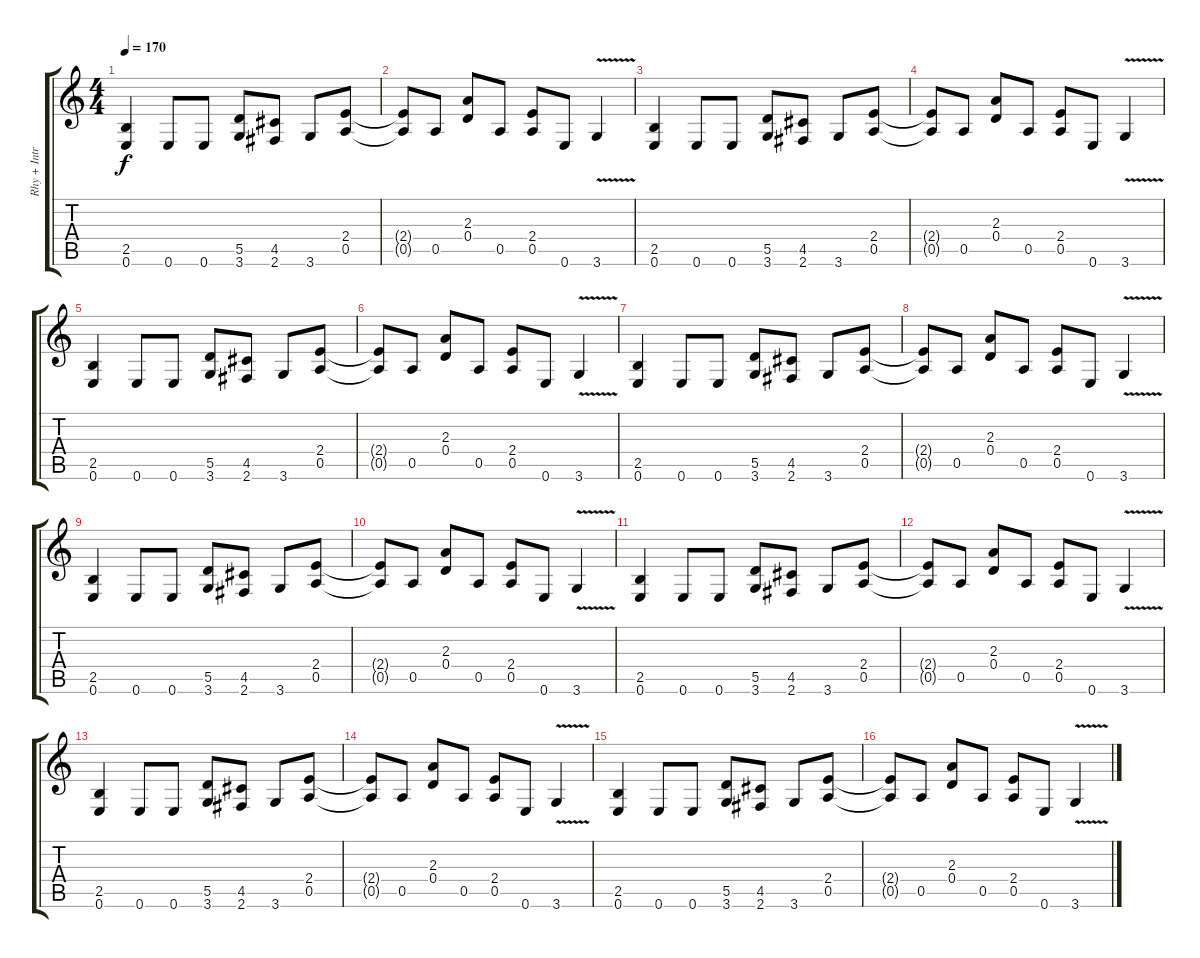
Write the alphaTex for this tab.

\track ("Rhy + Intro" "Rhy + Intr") {instrument distortionguitar}
\staff {score tabs}
\tuning (E4 B3 G3 D3 A2 E2) {hide}
\ts (4 4)
\tempo 170
\clef g2
\ks c
(2.5 0.6).4{dy f} 0.6.8 0.6.8 (5.5 3.6).8 (4.5 2.6).8 3.6.8 (2.4 0.5).8 |
(2.4{t} 0.5{t}).8 0.5.8 (2.3 0.4).8 0.5.8 (2.4 0.5).8 0.6.8 3.6{v}.4 |
(2.5 0.6).4 0.6.8 0.6.8 (5.5 3.6).8 (4.5 2.6).8 3.6.8 (2.4 0.5).8 |
(2.4{t} 0.5{t}).8 0.5.8 (2.3 0.4).8 0.5.8 (2.4 0.5).8 0.6.8 3.6{v}.4 |
(2.5 0.6).4 0.6.8 0.6.8 (5.5 3.6).8 (4.5 2.6).8 3.6.8 (2.4 0.5).8 |
(2.4{t} 0.5{t}).8 0.5.8 (2.3 0.4).8 0.5.8 (2.4 0.5).8 0.6.8 3.6{v}.4 |
(2.5 0.6).4 0.6.8 0.6.8 (5.5 3.6).8 (4.5 2.6).8 3.6.8 (2.4 0.5).8 |
(2.4{t} 0.5{t}).8 0.5.8 (2.3 0.4).8 0.5.8 (2.4 0.5).8 0.6.8 3.6{v}.4 |
(2.5 0.6).4 0.6.8 0.6.8 (5.5 3.6).8 (4.5 2.6).8 3.6.8 (2.4 0.5).8 |
(2.4{t} 0.5{t}).8 0.5.8 (2.3 0.4).8 0.5.8 (2.4 0.5).8 0.6.8 3.6{v}.4 |
(2.5 0.6).4 0.6.8 0.6.8 (5.5 3.6).8 (4.5 2.6).8 3.6.8 (2.4 0.5).8 |
(2.4{t} 0.5{t}).8 0.5.8 (2.3 0.4).8 0.5.8 (2.4 0.5).8 0.6.8 3.6{v}.4 |
(2.5 0.6).4 0.6.8 0.6.8 (5.5 3.6).8 (4.5 2.6).8 3.6.8 (2.4 0.5).8 |
(2.4{t} 0.5{t}).8 0.5.8 (2.3 0.4).8 0.5.8 (2.4 0.5).8 0.6.8 3.6{v}.4 |
(2.5 0.6).4 0.6.8 0.6.8 (5.5 3.6).8 (4.5 2.6).8 3.6.8 (2.4 0.5).8 |
(2.4{t} 0.5{t}).8 0.5.8 (2.3 0.4).8 0.5.8 (2.4 0.5).8 0.6.8 3.6{v}.4
